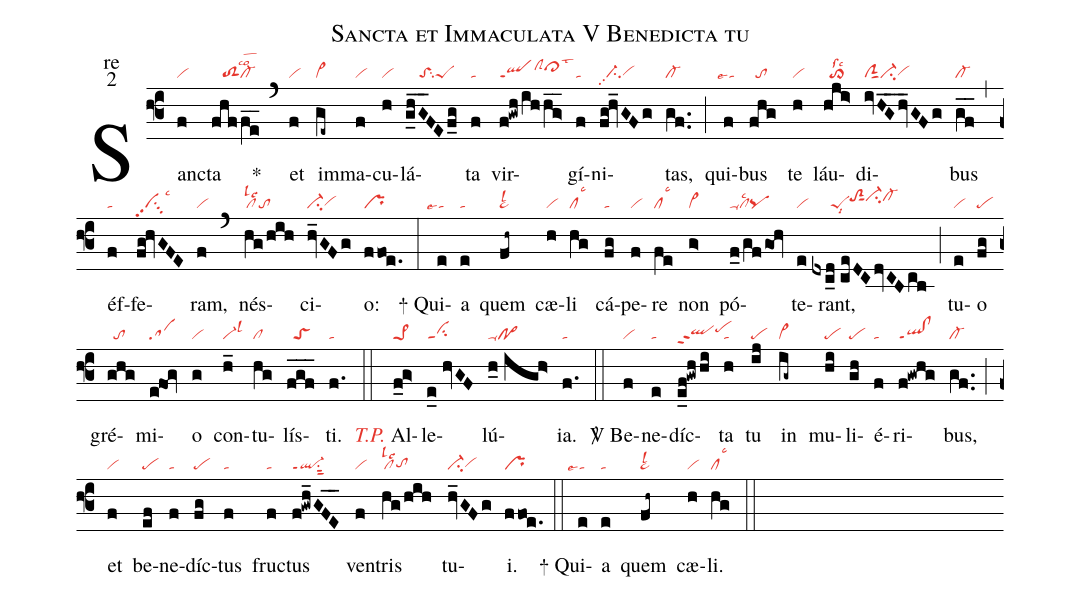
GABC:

name:Sancta et Immaculata V Benedicta tu;
office-part:re;
mode:2;
nabc-lines:1;
%%
(f3) Sanc(f|vi)ta(fhffe__|///toS2`cl-lsco2) <sp>*</sp>(`)
et(f|vi) im(ge~|vi>)ma(f|vi)cu(h|vi)lá(ghG___FEf_g|////toSsu2peS)ta(f|ta)
vir(f!gwh/ihhg>__|qlppt1clShicl>hilst3)gí(f|ta)ni(fg!hv_GFg|//ci-pp2vihg)tas,(gf..|cl-) (;)
qui(f|``talse4)bus(fhg|//to) te(h|vi) láu(hji>|//to>lssc2)di(ivHG__hv_GFg|clSsut1ci-vihg)bus(gf__|cl-) (,)
éf(f|ta)fe(fg!hvGFE|ci1pp2lsc3)ram,(f|vi) (`) nés(hg/hih|cllslc2to)ci(hv_GFg|ci-vihg)o:(ffoe.|pr) (:)

<sp>+</sp> Qui(e|```talse4)a(e|ta) quem(fh~|ta>lsl2) cæ(h|vi)li(hg|cllsc3)
cá(fg|ta)pe(f|vi)re(fe|cllsc3) non(g>|vi>) pó(f_0/gfgoh|ta-cllsc2pq)te(e|vi)rant,(dxc_d//ceDCdvCBcb|//////peSlsi8toS2hisut1ci-hicl-hi) (;)
tu(e|vi)o(fg|pe) gré(ghg|//to)mi(e@fog|sa)o(g|vi) con(h_|vi-lsl3)tu(hg|cl)lís(fgf___|//toS)ti.(f.|ta) (::)

<i><c>T.P.</c></i> {A}l(f_g>|pe>1)le(e_0//hvGF|cippt1)lú(h_0//igh>|po>ppu1)ia.(f.|ta) (::)

<sp>V/</sp> Be(f|vi)ne(e|ta)díc(e_f!gwhhi|qlhhppt2pehi)ta(h|ta) tu(ij|pe)
in(ig~|vi>) mu(hi|pe)li(gh|pe)é(f|ta)ri(f!gwhg|ql!clppt1)bus,(gf..|cl-) (;)
et(f|vi) be(ef|pe)ne(f|ta)díc(fg|pe)tus(f|ta) fruc(f|ta)tus(f!gwh_GFE__|ql-ppt1su1sut2)
ven(f|vi)tris(hg/hih|cllslc2tohg) tu(hv_GFg|ci-vihg)i.(ffoe.|pr) (::)

<sp>+</sp> Qui(e|```talse4)a(e|ta) quem(fh~|ta>lsl2) cæ(h|vi)li.(hg|cllsc3) (::)
